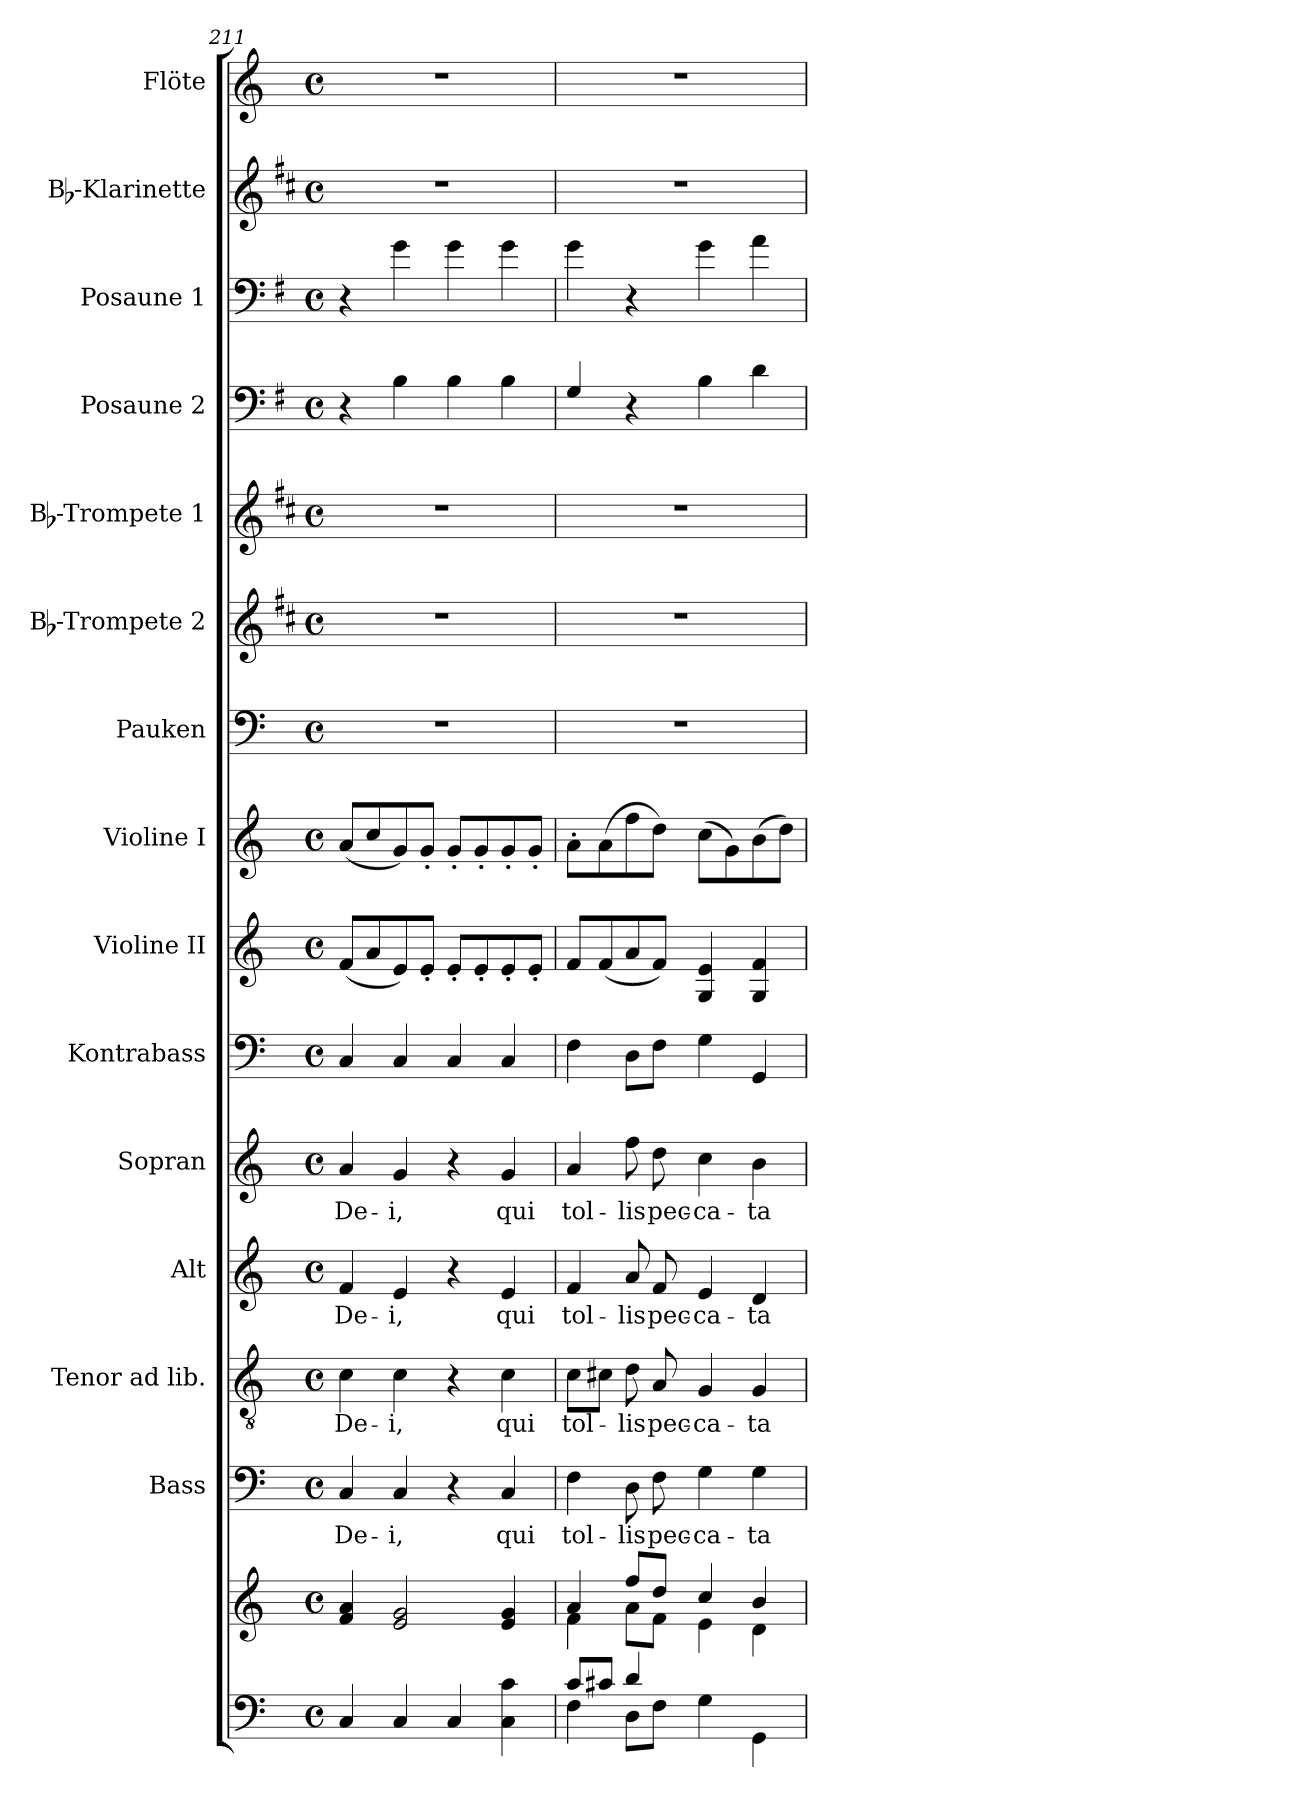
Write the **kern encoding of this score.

**kern	**kern	**kern	**text	**kern	**text	**kern	**text	**kern	**text	**kern	**kern	**kern	**kern	**kern	**kern	**kern	**kern	**kern	**kern
*part15	*part15	*part14	*part14	*part13	*part13	*part12	*part12	*part11	*part11	*part10	*part9	*part8	*part7	*part6	*part5	*part4	*part3	*part2	*part1
*staff16	*staff15	*staff14	*staff14	*staff13	*staff13	*staff12	*staff12	*staff11	*staff11	*staff10	*staff9	*staff8	*staff7	*staff6	*staff5	*staff4	*staff3	*staff2	*staff1
*	*	*I"Bass	*	*I"Tenor ad lib.	*	*I"Alt	*	*I"Sopran	*	*I"Kontrabass	*I"Violine II	*I"Violine I	*I"Pauken	*I"Bb-Trompete 2	*I"Bb-Trompete 1	*I"Posaune 2	*I"Posaune 1	*I"Bb-Klarinette	*I"Flöte
*	*	*I'B.	*	*I'T.	*	*I'A.	*	*I'S.	*	*I'Kb.	*I'Vl. II	*I'Vl. I	*I'Pk.	*I'Bb Trp. 2	*I'Bb Trp. 1	*I'Pos. 2	*I'Pos. 1	*I'Bb Kl.	*I'Fl.
*clefF4	*clefG2	*clefF4	*	*clefGv2	*	*clefG2	*	*clefG2	*	*clefF4	*clefG2	*clefG2	*clefF4	*clefG2	*clefG2	*clefF4	*clefF4	*clefG2	*clefG2
*	*	*	*	*	*	*	*	*	*	*ITrd7c12	*	*	*	*ITrd1c2	*ITrd1c2	*ITrd4c7	*ITrd4c7	*ITrd1c2	*
*k[]	*k[]	*k[]	*	*k[]	*	*k[]	*	*k[]	*	*k[]	*k[]	*k[]	*k[]	*k[]	*k[]	*k[]	*k[]	*k[]	*k[]
*C:	*C:	*C:	*	*C:	*	*C:	*	*C:	*	*C:	*C:	*C:	*C:	*C:	*C:	*C:	*C:	*C:	*C:
*M4/4	*M4/4	*M4/4	*	*M4/4	*	*M4/4	*	*M4/4	*	*M4/4	*M4/4	*M4/4	*M4/4	*M4/4	*M4/4	*M4/4	*M4/4	*M4/4	*M4/4
*met(c)	*met(c)	*met(c)	*	*met(c)	*	*met(c)	*	*met(c)	*	*met(c)	*met(c)	*met(c)	*met(c)	*met(c)	*met(c)	*met(c)	*met(c)	*met(c)	*met(c)
=211	=211	=211	=211	=211	=211	=211	=211	=211	=211	=211	=211	=211	=211	=211	=211	=211	=211	=211	=211
!	!	!	!LO:LY:b	!	!LO:LY:b	!	!LO:LY:b	!	!LO:LY:b	!	!	!	!	!	!	!	!	!	!
4C/	4f/ 4a/	4C/	De-	4c\	De-	4f/	De-	4a/	De-	4CC/	(<8f/L	(<8a/L	1r	1r	1r	4r	4r	1r	1r
.	.	.	.	.	.	.	.	.	.	.	8a/	8cc/	.	.	.	.	.	.	.
!	!	!	!LO:LY:b	!	!LO:LY:b	!	!LO:LY:b	!	!LO:LY:b	!	!	!	!	!	!	!	!	!	!
4C/	2e/ 2g/	4C/	-i,	4c\	-i,	4e/	-i,	4g/	-i,	4CC/	8e/)	8g/)	.	.	.	4E\	4c\	.	.
.	.	.	.	.	.	.	.	.	.	.	8e'</J	8g'</J	.	.	.	.	.	.	.
4C/	.	4r	.	4r	.	4r	.	4r	.	4CC/	8e'</L	8g'</L	.	.	.	4E\	4c\	.	.
.	.	.	.	.	.	.	.	.	.	.	8e'</	8g'</	.	.	.	.	.	.	.
!	!	!	!LO:LY:b	!	!LO:LY:b	!	!LO:LY:b	!	!LO:LY:b	!	!	!	!	!	!	!	!	!	!
4C\ 4c\	4e/ 4g/	4C/	qui	4c\	qui	4e/	qui	4g/	qui	4CC/	8e'</	8g'</	.	.	.	4E\	4c\	.	.
.	.	.	.	.	.	.	.	.	.	.	8e'</J	8g'</J	.	.	.	.	.	.	.
=212	=212	=212	=212	=212	=212	=212	=212	=212	=212	=212	=212	=212	=212	=212	=212	=212	=212	=212	=212
*^	*^	*	*	*	*	*	*	*	*	*	*	*	*	*	*	*	*	*	*
!	!	!	!	!	!LO:LY:b	!	!LO:LY:b	!	!LO:LY:b	!	!LO:LY:b	!	!	!	!	!	!	!	!	!	!
8c/L	4F\	4a/	4f\	4F\	tol-	8c\L	tol-	4f/	tol-	4a/	tol-	4FF\	8f/L	8a'>\L	1r	1r	1r	4C/	4c\	1r	1r
8c#X/J	.	.	.	.	.	8c#X\J	.	.	.	.	.	.	(<8f/	(>8a\	.	.	.	.	.	.	.
!	!	!	!	!	!LO:LY:b	!	!LO:LY:b	!	!LO:LY:b	!	!LO:LY:b	!	!	!	!	!	!	!	!	!	!
4d/	8D\L	8ff/L	8a\L	8D\	-lis	8d\	-lis	8a/	-lis	8ff\	-lis	8DD\L	8a/	8ff\	.	.	.	4r	4r	.	.
!	!	!	!	!	!LO:LY:b	!	!LO:LY:b	!	!LO:LY:b	!	!LO:LY:b	!	!	!	!	!	!	!	!	!	!
.	8F\J	8dd/J	8f\J	8F\	pec-	8A/	pec-	8f/	pec-	8dd\	pec-	8FF\J	8f/J)	8dd\J)	.	.	.	.	.	.	.
!	!	!	!	!	!LO:LY:b	!	!LO:LY:b	!	!LO:LY:b	!	!LO:LY:b	!	!	!	!	!	!	!	!	!	!
2ryy	4G\	4cc/	4e\	4G\	-ca-	4G/	-ca-	4e/	-ca-	4cc\	-ca-	4GG\	4G/ 4e/	(>8cc\L	.	.	.	4E\	4c\	.	.
.	.	.	.	.	.	.	.	.	.	.	.	.	.	8g\)	.	.	.	.	.	.	.
!	!	!	!	!	!LO:LY:b	!	!LO:LY:b	!	!LO:LY:b	!	!LO:LY:b	!	!	!	!	!	!	!	!	!	!
.	4GG\	4b/	4d\	4G\	-ta	4G/	-ta	4d/	-ta	4b\	-ta	4GGG/	4G/ 4f/	(>8b\	.	.	.	4G\	4d\	.	.
.	.	.	.	.	.	.	.	.	.	.	.	.	.	8dd\J)	.	.	.	.	.	.	.
*v	*v	*	*	*	*	*	*	*	*	*	*	*	*	*	*	*	*	*	*	*	*
*	*v	*v	*	*	*	*	*	*	*	*	*	*	*	*	*	*	*	*	*	*
=	=	=	=	=	=	=	=	=	=	=	=	=	=	=	=	=	=	=	=
*-	*-	*-	*-	*-	*-	*-	*-	*-	*-	*-	*-	*-	*-	*-	*-	*-	*-	*-	*-
